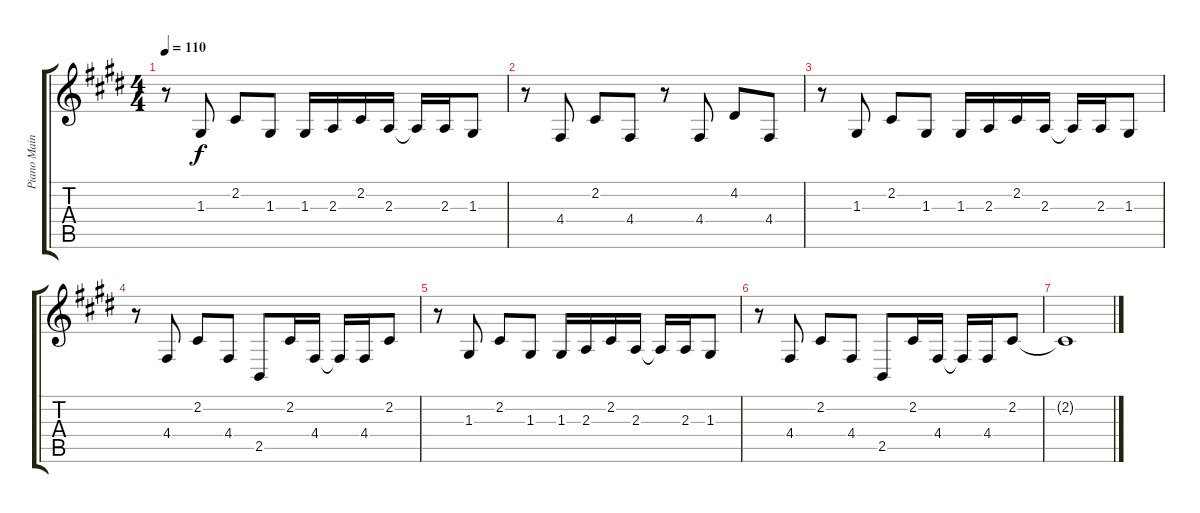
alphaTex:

\track ("Piano Main Droite" "Piano Main") {instrument acousticgrandpiano}
\staff {score tabs}
\tuning (E4 B3 G3 D3 A2 E2) {hide}
\ts (4 4)
\tempo 110
\clef g2
\ks e
r.8{dy f} 1.3.8 2.2.8 1.3.8 1.3.16 2.3.16 2.2.16 2.3.16 2.3{t}.16 2.3.16 1.3.8 |
r.8 4.4.8 2.2.8 4.4.8 r.8 4.4.8 4.2.8 4.4.8 |
r.8 1.3.8 2.2.8 1.3.8 1.3.16 2.3.16 2.2.16 2.3.16 2.3{t}.16 2.3.16 1.3.8 |
r.8 4.4.8 2.2.8 4.4.8 2.5.8 2.2.16 4.4.16 4.4{t}.16 4.4.16 2.2.8 |
r.8 1.3.8 2.2.8 1.3.8 1.3.16 2.3.16 2.2.16 2.3.16 2.3{t}.16 2.3.16 1.3.8 |
r.8 4.4.8 2.2.8 4.4.8 2.5.8 2.2.16 4.4.16 4.4{t}.16 4.4.16 2.2.8 |
2.2{t}.1
